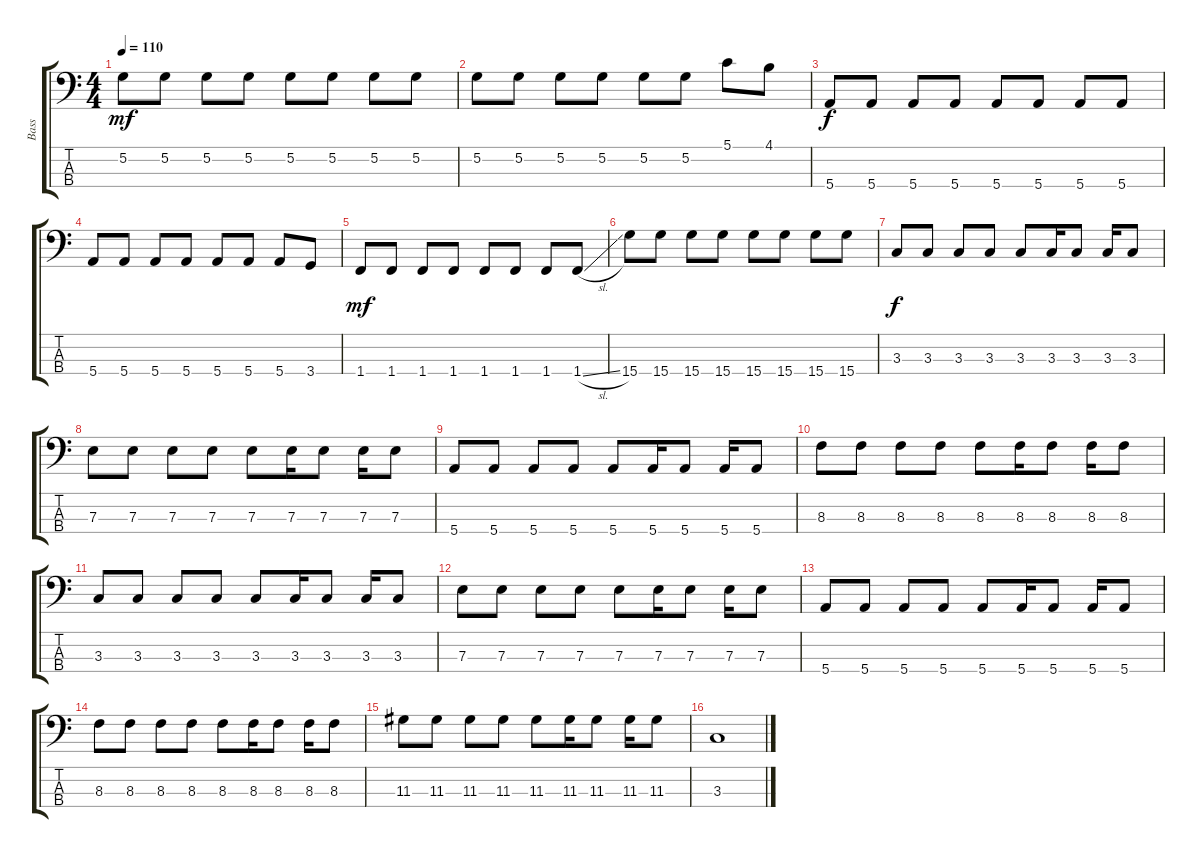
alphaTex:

\track ("Bass" "Bass") {instrument electricbassfinger}
\staff {score tabs}
\tuning (G2 D2 A1 E1) {hide}
\ts (4 4)
\tempo 110
\clef f4
\ks c
5.2.8{dy mf} 5.2.8 5.2.8 5.2.8 5.2.8 5.2.8 5.2.8 5.2.8 |
5.2.8 5.2.8 5.2.8 5.2.8 5.2.8 5.2.8 5.1.8 4.1.8 |
5.4.8{dy f} 5.4.8 5.4.8 5.4.8 5.4.8 5.4.8 5.4.8 5.4.8 |
5.4.8 5.4.8 5.4.8 5.4.8 5.4.8 5.4.8 5.4.8 3.4.8 |
1.4.8{dy mf} 1.4.8 1.4.8 1.4.8 1.4.8 1.4.8 1.4.8 1.4{sl}.8 |
15.4.8 15.4.8 15.4.8 15.4.8 15.4.8 15.4.8 15.4.8 15.4.8 |
3.3.8{dy f} 3.3.8 3.3.8 3.3.8 3.3.8 3.3.16 3.3.8 3.3.16 3.3.8 |
7.3.8 7.3.8 7.3.8 7.3.8 7.3.8 7.3.16 7.3.8 7.3.16 7.3.8 |
5.4.8 5.4.8 5.4.8 5.4.8 5.4.8 5.4.16 5.4.8 5.4.16 5.4.8 |
8.3.8 8.3.8 8.3.8 8.3.8 8.3.8 8.3.16 8.3.8 8.3.16 8.3.8 |
3.3.8 3.3.8 3.3.8 3.3.8 3.3.8 3.3.16 3.3.8 3.3.16 3.3.8 |
7.3.8 7.3.8 7.3.8 7.3.8 7.3.8 7.3.16 7.3.8 7.3.16 7.3.8 |
5.4.8 5.4.8 5.4.8 5.4.8 5.4.8 5.4.16 5.4.8 5.4.16 5.4.8 |
8.3.8 8.3.8 8.3.8 8.3.8 8.3.8 8.3.16 8.3.8 8.3.16 8.3.8 |
11.3.8 11.3.8 11.3.8 11.3.8 11.3.8 11.3.16 11.3.8 11.3.16 11.3.8 |
3.3.1
